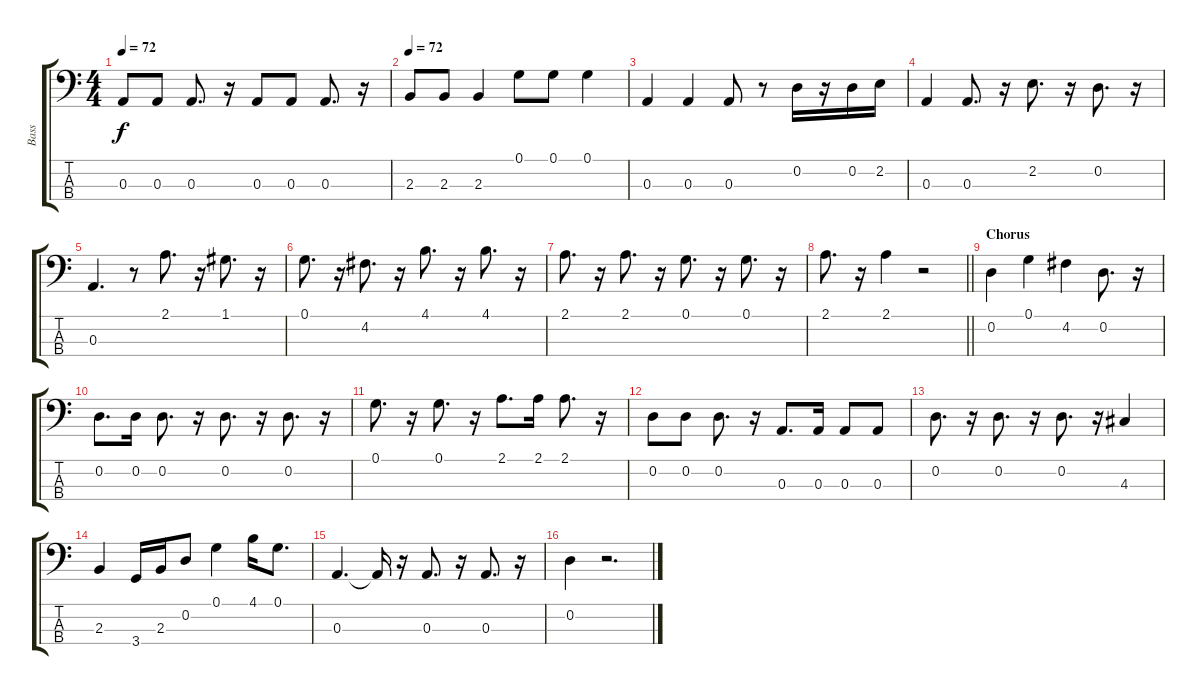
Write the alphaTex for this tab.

\track ("Bass" "Bass") {instrument electricbassfinger}
\staff {score tabs}
\tuning (G2 D2 A1 E1) {hide}
\ts (4 4)
\tempo 72
\clef f4
\ks c
0.3.8{dy f} 0.3.8 0.3.8{d} r.16 0.3.8 0.3.8 0.3.8{d} r.16 |
\tempo 72
2.3.8 2.3.8 2.3.4 0.1.8 0.1.8 0.1.4 |
0.3.4 0.3.4 0.3.8 r.8 0.2.16 r.16 0.2.16 2.2.16 |
0.3.4 0.3.8{d} r.16 2.2.8{d} r.16 0.2.8{d} r.16 |
0.3.4{d} r.8 2.1.8{d} r.16 1.1.8{d} r.16 |
0.1.8{d} r.16 4.2.8{d} r.16 4.1.8{d} r.16 4.1.8{d} r.16 |
2.1.8{d} r.16 2.1.8{d} r.16 0.1.8{d} r.16 0.1.8{d} r.16 |
\barLineRight lightlight
2.1.8{d} r.16 2.1.4 r.2 |
\section ("" "Chorus")
0.2.4 0.1.4 4.2.4 0.2.8{d} r.16 |
0.2.8{d} 0.2.16 0.2.8{d} r.16 0.2.8{d} r.16 0.2.8{d} r.16 |
0.1.8{d} r.16 0.1.8{d} r.16 2.1.8{d} 2.1.16 2.1.8{d} r.16 |
0.2.8 0.2.8 0.2.8{d} r.16 0.3.8{d} 0.3.16 0.3.8 0.3.8 |
0.2.8{d} r.16 0.2.8{d} r.16 0.2.8{d} r.16 4.3.4 |
2.3.4 3.4.16 2.3.16 0.2.8 0.1.4 4.1.16 0.1.8{d} |
0.3.4{d} 0.3{t}.16 r.16 0.3.8{d} r.16 0.3.8{d} r.16 |
0.2.4 r.2{d}
